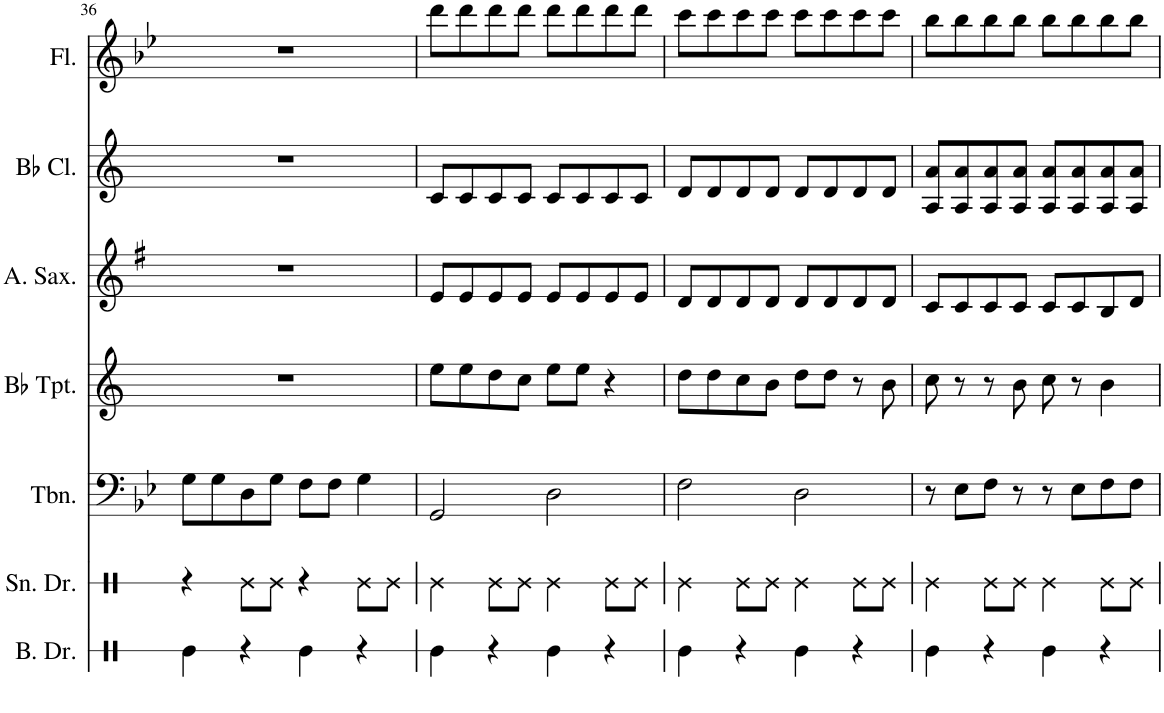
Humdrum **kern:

**kern	**kern	**kern	**kern	**kern	**kern	**kern
*part7	*part6	*part5	*part4	*part3	*part2	*part1
*staff7	*staff6	*staff5	*staff4	*staff3	*staff2	*staff1
*I"Bass Drum	*I"Snare Drum	*I"Trombone	*I"Bb Trumpet	*I"Alto Saxophone	*I"Bb Clarinet	*I"Flute
*I'B. Dr.	*I'Sn. Dr.	*I'Tbn.	*I'Bb Tpt.	*I'A. Sax.	*I'Bb Cl.	*I'Fl.
!!LO:PB:g=z
*clefX	*clefX	*clefF4	*clefG2	*clefG2	*clefG2	*clefG2
*	*	*	*Trd1c2	*Trd5c9	*Trd1c2	*
*k[]	*k[]	*k[b-e-]	*k[]	*k[f#]	*k[]	*k[b-e-]
*M4/4	*M4/4	*M4/4	*M4/4	*M4/4	*M4/4	*M4/4
=36	=36	=36	=36	=36	=36	=36
4Re\	4r	8G\L	1r	1r	1r	1r
.	.	8G\	.	.	.	.
4r	8Re\L	8D\	.	.	.	.
.	8Re\J	8G\J	.	.	.	.
4Re\	4r	8F\L	.	.	.	.
.	.	8F\J	.	.	.	.
4r	8Re\L	4G\	.	.	.	.
.	8Re\J	.	.	.	.	.
=37	=37	=37	=37	=37	=37	=37
4Re\	4Re\	2GG/	8ee\L	8e/L	8c/L	8ddd\L
.	.	.	8ee\	8e/	8c/	8ddd\
4r	8Re\L	.	8dd\	8e/	8c/	8ddd\
.	8Re\J	.	8cc\J	8e/J	8c/J	8ddd\J
4Re\	4Re\	2D\	8ee\L	8e/L	8c/L	8ddd\L
.	.	.	8ee\J	8e/	8c/	8ddd\
4r	8Re\L	.	4r	8e/	8c/	8ddd\
.	8Re\J	.	.	8e/J	8c/J	8ddd\J
=38	=38	=38	=38	=38	=38	=38
4Re\	4Re\	2F\	8dd\L	8d/L	8d/L	8ccc\L
.	.	.	8dd\	8d/	8d/	8ccc\
4r	8Re\L	.	8cc\	8d/	8d/	8ccc\
.	8Re\J	.	8b\J	8d/J	8d/J	8ccc\J
4Re\	4Re\	2D\	8dd\L	8d/L	8d/L	8ccc\L
.	.	.	8dd\J	8d/	8d/	8ccc\
4r	8Re\L	.	8r	8d/	8d/	8ccc\
.	8Re\J	.	8b\	8d/J	8d/J	8ccc\J
=39	=39	=39	=39	=39	=39	=39
4Re\	4Re\	8r	8cc\	8c/L	8A/ 8a/L	8bb-\L
.	.	8E-\L	8r	8c/	8A/ 8a/	8bb-\
4r	8Re\L	8F\J	8r	8c/	8A/ 8a/	8bb-\
.	8Re\J	8r	8b\	8c/J	8A/ 8a/J	8bb-\J
4Re\	4Re\	8r	8cc\	8c/L	8A/ 8a/L	8bb-\L
.	.	8E-\L	8r	8c/	8A/ 8a/	8bb-\
4r	8Re\L	8F\	4b\	8B/	8A/ 8a/	8bb-\
.	8Re\J	8F\J	.	8d/J	8A/ 8a/J	8bb-\J
=	=	=	=	=	=	=
*-	*-	*-	*-	*-	*-	*-
